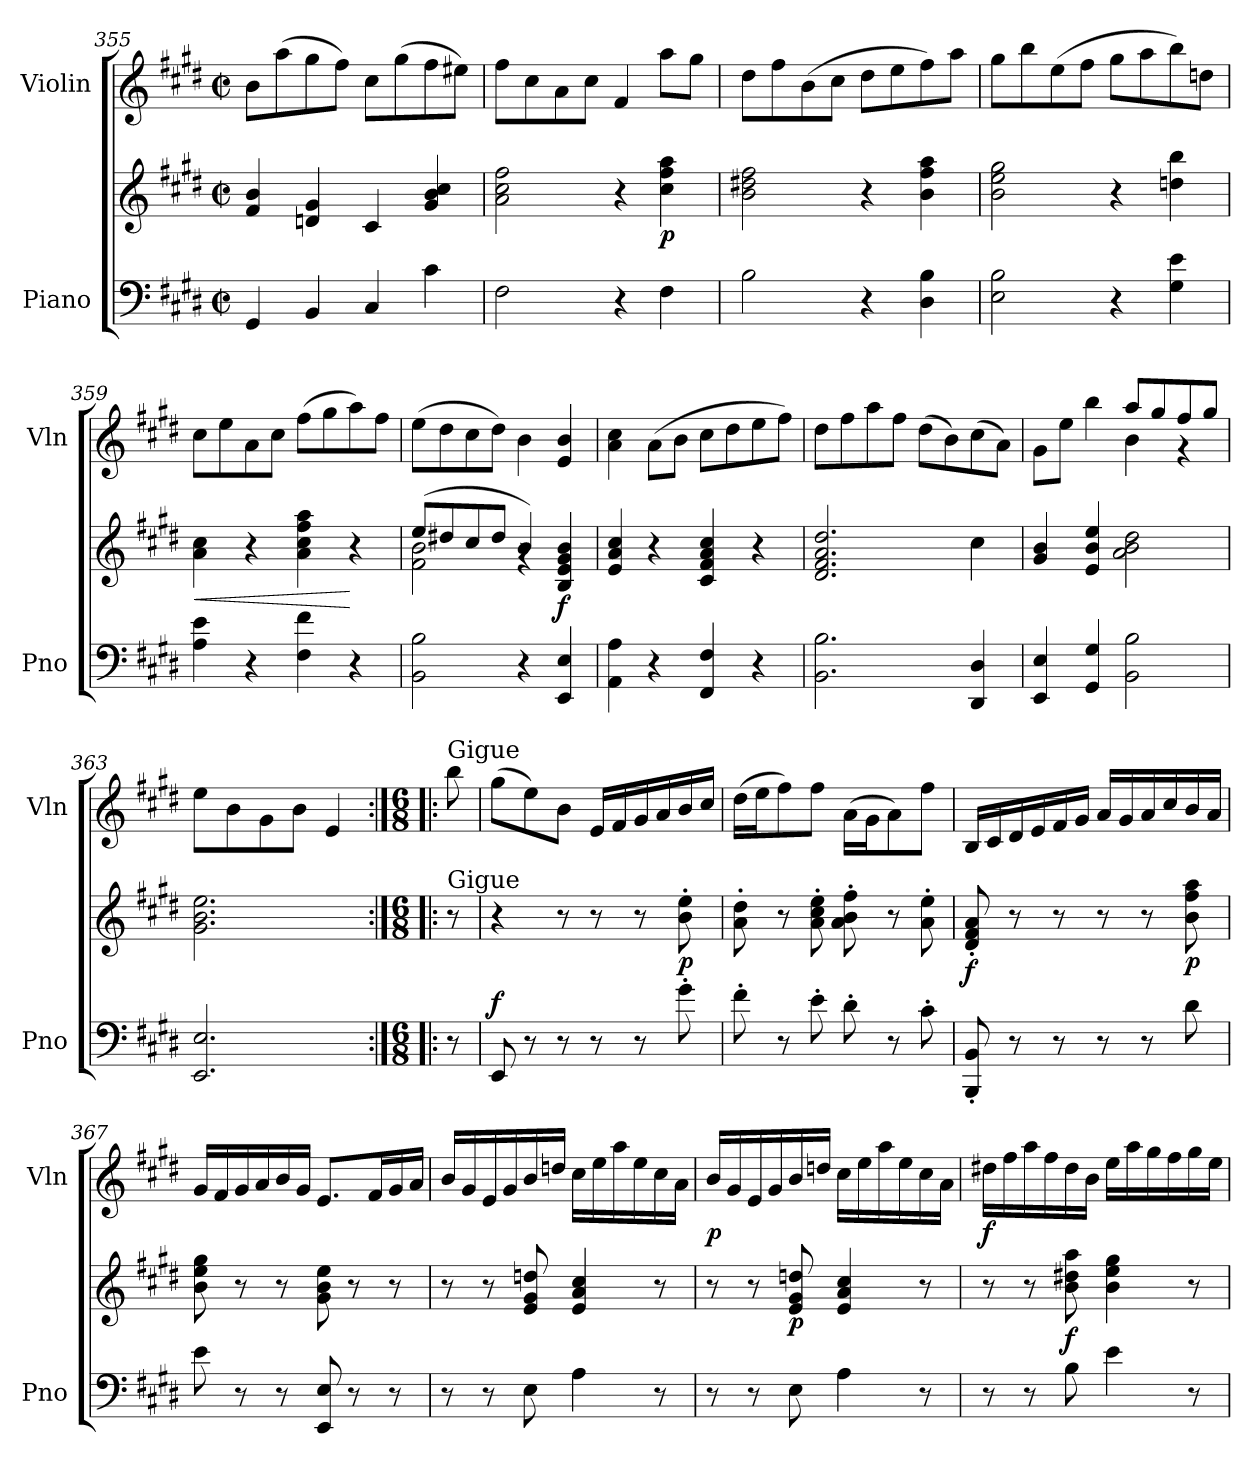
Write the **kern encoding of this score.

**kern	**kern	**dynam	**kern	**dynam
*part2	*part2	*part2	*part1	*part1
*staff3	*staff2	*staff2/3	*staff1	*staff1
*I"Piano	*	*	*I"Violin	*
*I'Pno	*	*	*I'Vln	*
*clefF4	*clefG2	*	*clefG2	*
*k[f#c#g#d#]	*k[f#c#g#d#]	*	*k[f#c#g#d#]	*
*M2/2	*M2/2	*	*M2/2	*
*met(c|)	*met(c|)	*	*met(c|)	*
=355	=355	=355	=355	=355
4GG#/	4f#/ 4b/	.	8b\L	.
.	.	.	(8aa\	.
4BB/	4dn/ 4g#/	.	8gg#\	.
.	.	.	8ff#\J)	.
4C#/	4c#/	.	8cc#\L	.
.	.	.	(8gg#\	.
4c#\	4g#/ 4b/ 4cc#/	.	8ff#\	.
.	.	.	8ee#X\J)	.
=356	=356	=356	=356	=356
2F#\	2a\ 2cc#\ 2ff#\	.	8ff#\L	.
.	.	.	8cc#\	.
.	.	.	8a\	.
.	.	.	8cc#\J	.
4r	4r	.	4f#/	.
!	!	!LO:DY:b	!	!
4F#\	4cc#\ 4ff#\ 4aa\	p	8aa\L	.
.	.	.	8gg#\J	.
=357	=357	=357	=357	=357
2B\	2b\ 2dd#X\ 2ff#\	.	8dd#\L	.
.	.	.	8ff#\	.
.	.	.	(8b\	.
.	.	.	8cc#\J	.
4r	4r	.	8dd#\L	.
.	.	.	8ee\	.
4D#\ 4B\	4b\ 4ff#\ 4aa\	.	8ff#\)	.
.	.	.	8aa\J	.
=358	=358	=358	=358	=358
2E\ 2B\	2b\ 2ee\ 2gg#\	.	8gg#\L	.
.	.	.	8bb\	.
.	.	.	(8ee\	.
.	.	.	8ff#\J	.
4r	4r	.	8gg#\L	.
.	.	.	8aa\	.
4G#\ 4e\	4ddn\ 4bb\	.	8bb\)	.
.	.	.	8ddn\J	.
=359	=359	=359	=359	=359
!	!	!LO:HP:b	!	!
4A\ 4e\	4a\ 4cc#\	<	8cc#\L	.
.	.	.	8ee\	.
4r	4r	.	8a\	.
.	.	.	8cc#\J	.
4F#\ 4f#\	4a\ 4cc#\ 4ff#\ 4aa\	.	(8ff#\L	.
.	.	.	8gg#\	.
4r	4r	[	8aa\)	.
.	.	.	8ff#\J	.
=360	=360	=360	=360	=360
*	*^	*	*	*
2BB\ 2B\	(8ee/L	2f#\ 2b\	.	(8ee\L	.
.	8dd#X/	.	.	8dd#\	.
.	8cc#/	.	.	8cc#\	.
.	8dd#/J	.	.	8dd#\J)	.
4r	4b/)	4rg	.	4b\	.
!	!	!	!LO:DY:b	!	!
4EE/ 4E/	4B/ 4e/ 4g#/ 4b/	4ryy	f	4e/ 4b/	.
*	*v	*v	*	*	*
!!LO:LB:g=z
=361	=361	=361	=361	=361
4AA\ 4A\	4e/ 4a/ 4cc#/	.	4a\ 4cc#\	.
4r	4r	.	(8a\L	.
.	.	.	8b\J	.
4FF#/ 4F#/	4c#/ 4f#/ 4a/ 4cc#/	.	8cc#\L	.
.	.	.	8dd#\	.
4r	4r	.	8ee\	.
.	.	.	8ff#\J)	.
=362	=362	=362	=362	=362
2.BB\ 2.B\	2.d#/ 2.f#/ 2.a/ 2.dd#/	.	8dd#\L	.
.	.	.	8ff#\	.
.	.	.	8aa\	.
.	.	.	8ff#\J	.
.	.	.	(8dd#\L	.
.	.	.	8b\)	.
4DD#/ 4D#/	4cc#\	.	(8cc#\	.
.	.	.	8a\J)	.
=363	=363	=363	=363	=363
*	*	*	*^	*
4EE/ 4E/	4g#/ 4b/	.	8g#\L	2ryy	.
.	.	.	8ee\J	.	.
4GG#/ 4G#/	4e/ 4b/ 4ee/	.	4bb\	.	.
2BB\ 2B\	2a\ 2b\ 2dd#\	.	8aa/L	4b\	.
.	.	.	8gg#/	.	.
.	.	.	8ff#/	4r	.
.	.	.	8gg#/J	.	.
*	*	*	*v	*v	*
=363X7	=363X7	=363X7	=363X7	=363X7
2.EE/ 2.E/	2.g#\ 2.b\ 2.ee\	.	8ee\L	.
.	.	.	8b\	.
.	.	.	8g#\	.
.	.	.	8b\J	.
.	.	.	4e/	.
!!LO:PB:g=z
=363X8:|!|:	=363X8:|!|:	=363X8:|!|:	=363X8:|!|:	=363X8:|!|:
*M6/8	*M6/8	*	*M6/8	*
*	*	*	*MM70	*
!	!	!	!LO:TX:a:t=Gigue	!
!	!LO:TX:a:t=Gigue	!	!	!
8r	8r	.	8bb\	.
=364	=364	=364	=364	=364
!	!	!LO:DY:a=2	!	!
8EE/	4r	f	(8gg#\L	.
8r	.	.	8ee\)	.
8r	8r	.	8b\J	.
8r	8r	.	16e/LL	.
.	.	.	16f#/	.
8r	8r	.	16g#/	.
.	.	.	16a/	.
!	!	!LO:DY:b	!	!
8g#'\	8b\' 8ee\'	p	16b/	.
.	.	.	16cc#/JJ	.
=365	=365	=365	=365	=365
8f#'\	8a\' 8dd#\'	.	(16dd#\LL	.
.	.	.	16ee\J	.
8r	8r	.	8ff#\)	.
8e'\	8a\' 8cc#\' 8ee\'	.	8ff#\J	.
8d#'\	8a\' 8b\' 8ff#\'	.	(16a\LL	.
.	.	.	16g#\J	.
8r	8r	.	8a\)	.
8c#'\	8a\' 8ee\'	.	8ff#\J	.
=366	=366	=366	=366	=366
!	!	!LO:DY:b	!	!
8BBB/' 8BB/'	8d#/' 8f#/' 8a/'	f	16B/LL	.
.	.	.	16c#/	.
8r	8r	.	16d#/	.
.	.	.	16e/	.
8r	8r	.	16f#/	.
.	.	.	16g#/JJ	.
8r	8r	.	16a/LL	.
.	.	.	16g#/	.
8r	8r	.	16a/	.
.	.	.	16cc#/	.
!	!	!LO:DY:b	!	!
8d#\	8b\ 8ff#\ 8aa\	p	16b/	.
.	.	.	16a/JJ	.
=367	=367	=367	=367	=367
8e\	8b\ 8ee\ 8gg#\	.	16g#/LL	.
.	.	.	16f#/	.
8r	8r	.	16g#/	.
.	.	.	16a/	.
8r	8r	.	16b/	.
.	.	.	16g#/JJ	.
8EE/ 8E/	8g#\ 8b\ 8ee\	.	8.e/L	.
8r	8r	.	.	.
.	.	.	16f#/L	.
8r	8r	.	16g#/	.
.	.	.	16a/JJ	.
!!LO:LB:g=z
=368	=368	=368	=368	=368
8r	8r	.	16b/LL	.
.	.	.	16g#/	.
8r	8r	.	16e/	.
.	.	.	16g#/	.
8E\	8e/ 8g#/ 8ddn/	.	16b/	.
.	.	.	16ddn/JJ	.
4A\	4e/ 4a/ 4cc#/	.	16cc#\LL	.
.	.	.	16ee\	.
.	.	.	16aa\	.
.	.	.	16ee\	.
8r	8r	.	16cc#\	.
.	.	.	16a\JJ	.
=369	=369	=369	=369	=369
!	!	!	!	!LO:DY:b
8r	8r	.	16b/LL	p
.	.	.	16g#/	.
8r	8r	.	16e/	.
.	.	.	16g#/	.
!	!	!LO:DY:b	!	!
8E\	8e/ 8g#/ 8ddn/	p	16b/	.
.	.	.	16ddn/JJ	.
4A\	4e/ 4a/ 4cc#/	.	16cc#\LL	.
.	.	.	16ee\	.
.	.	.	16aa\	.
.	.	.	16ee\	.
8r	8r	.	16cc#\	.
.	.	.	16a\JJ	.
=370	=370	=370	=370	=370
!	!	!	!	!LO:DY:b
8r	8r	.	16dd#X\LL	f
.	.	.	16ff#\	.
8r	8r	.	16aa\	.
.	.	.	16ff#\	.
!	!	!LO:DY:b	!	!
8B\	8b\ 8dd#X\ 8aa\	f	16dd#\	.
.	.	.	16b\JJ	.
4e\	4b\ 4ee\ 4gg#\	.	16ee\LL	.
.	.	.	16aa\	.
.	.	.	16gg#\	.
.	.	.	16ff#\	.
8r	8r	.	16gg#\	.
.	.	.	16ee\JJ	.
=	=	=	=	=
*-	*-	*-	*-	*-
